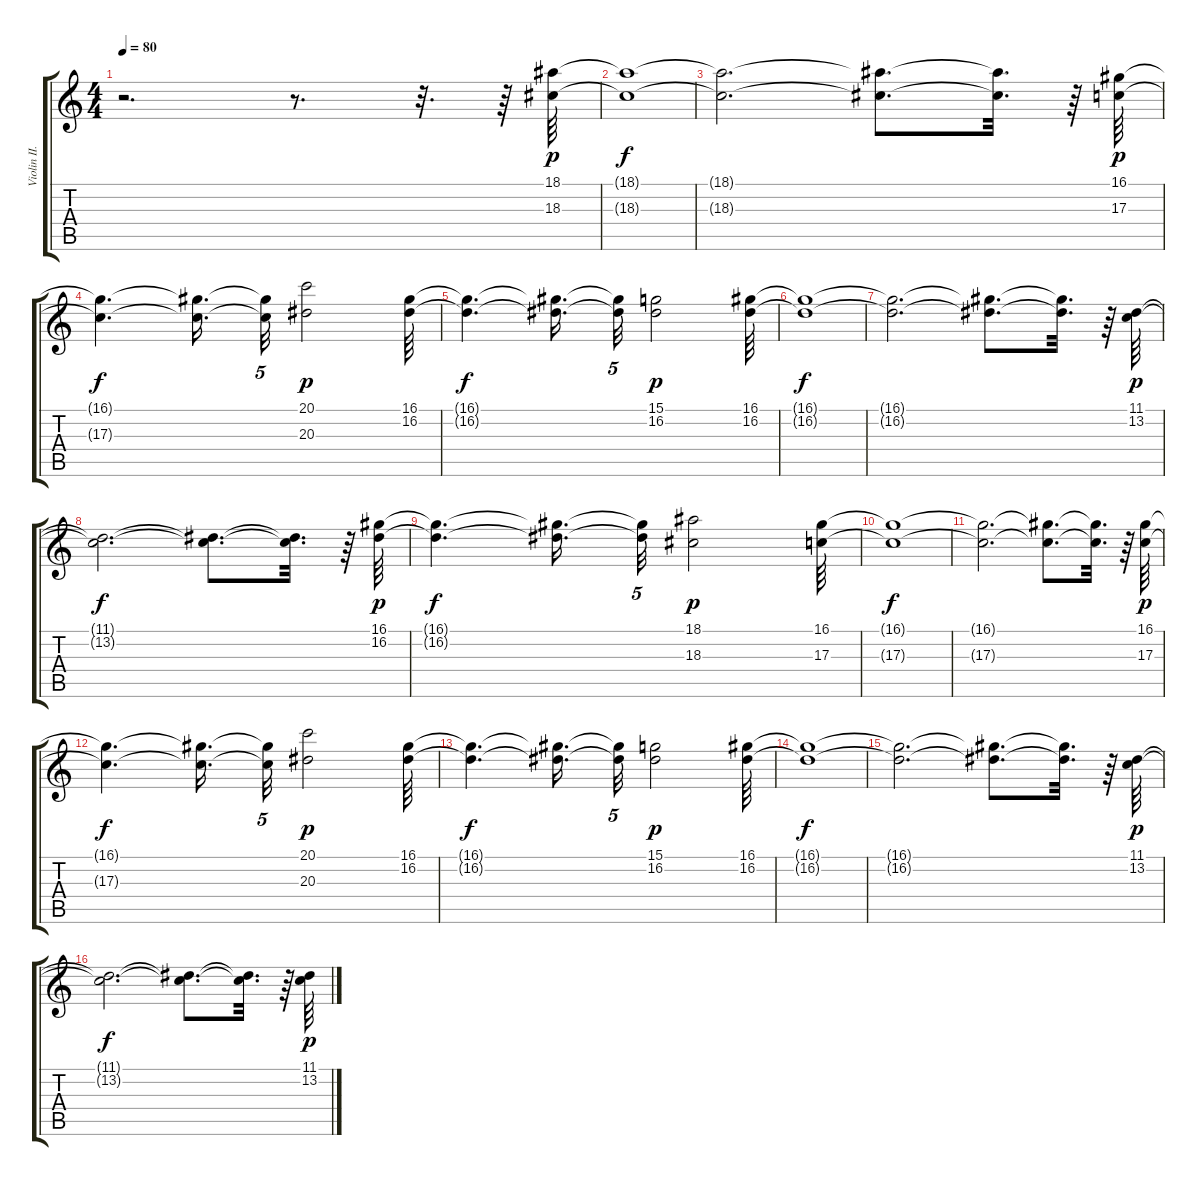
\track ("Violin II." "Violin II.") {instrument pizzicatostrings}
\staff {score tabs}
\tuning (E4 B3 G3 D3 A2 E2) {hide}
\ts (4 4)
\tempo 80
\clef g2
\ks c
r.2{d dy f} r.8{d} r.32{d} r.64 (18.1 18.3).64{dy p} |
(18.1{t} 18.3{t}).1{dy f} |
(18.1{t} 18.3{t}).2{d} (18.1{t} 18.3{t}).8{d} (18.1{t} 18.3{t}).32{d} r.64 (16.1 17.3).64{dy p} |
(16.1{t} 17.3{t}).4{d dy f} (16.1{t} 17.3{t}).16{d} (16.1{t} 17.3{t}).32{tu (5 4)} (20.1 20.3).2{dy p} (16.1 16.2).64 |
(16.1{t} 16.2{t}).4{d dy f} (16.1{t} 16.2{t}).16{d} (16.1{t} 16.2{t}).32{tu (5 4)} (15.1 16.2).2{dy p} (16.1 16.2).64 |
(16.1{t} 16.2{t}).1{dy f} |
(16.1{t} 16.2{t}).2{d} (16.1{t} 16.2{t}).8{d} (16.1{t} 16.2{t}).32{d} r.64 (11.1 13.2).64{dy p} |
(11.1{t} 13.2{t}).2{d dy f} (11.1{t} 13.2{t}).8{d} (11.1{t} 13.2{t}).32{d} r.64 (16.1 16.2).64{dy p} |
(16.1{t} 16.2{t}).4{d dy f} (16.1{t} 16.2{t}).16{d} (16.1{t} 16.2{t}).32{tu (5 4)} (18.1 18.3).2{dy p} (16.1 17.3).64 |
(16.1{t} 17.3{t}).1{dy f} |
(16.1{t} 17.3{t}).2{d} (16.1{t} 17.3{t}).8{d} (16.1{t} 17.3{t}).32{d} r.64 (16.1 17.3).64{dy p} |
(16.1{t} 17.3{t}).4{d dy f} (16.1{t} 17.3{t}).16{d} (16.1{t} 17.3{t}).32{tu (5 4)} (20.1 20.3).2{dy p} (16.1 16.2).64 |
(16.1{t} 16.2{t}).4{d dy f} (16.1{t} 16.2{t}).16{d} (16.1{t} 16.2{t}).32{tu (5 4)} (15.1 16.2).2{dy p} (16.1 16.2).64 |
(16.1{t} 16.2{t}).1{dy f} |
(16.1{t} 16.2{t}).2{d} (16.1{t} 16.2{t}).8{d} (16.1{t} 16.2{t}).32{d} r.64 (11.1 13.2).64{dy p} |
(11.1{t} 13.2{t}).2{d dy f} (11.1{t} 13.2{t}).8{d} (11.1{t} 13.2{t}).32{d} r.64 (11.1 13.2).64{dy p}
